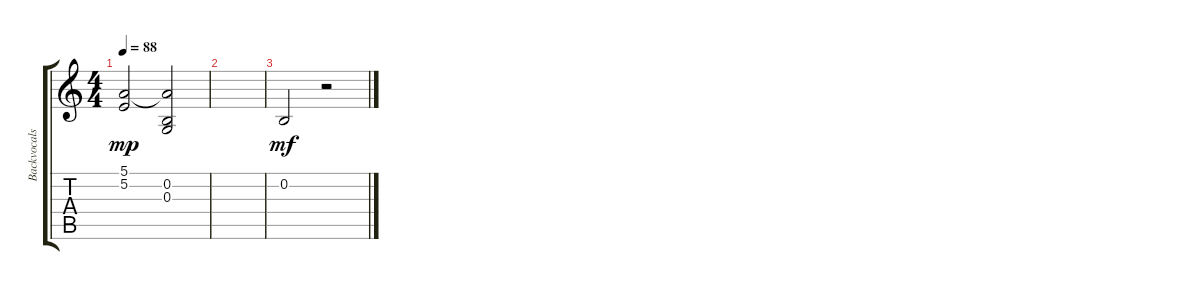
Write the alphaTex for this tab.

\track ("Backvocals" "Backvocals") {instrument oboe}
\staff {score tabs}
\tuning (E4 B3 G3 D3 A2 E2) {hide}
\ts (4 4)
\tempo 88
\clef g2
\ks c
(5.1 5.2).2{dy mp} (5.1{t} 0.2 0.3).2 |
|
0.2.2{dy mf} r.2
